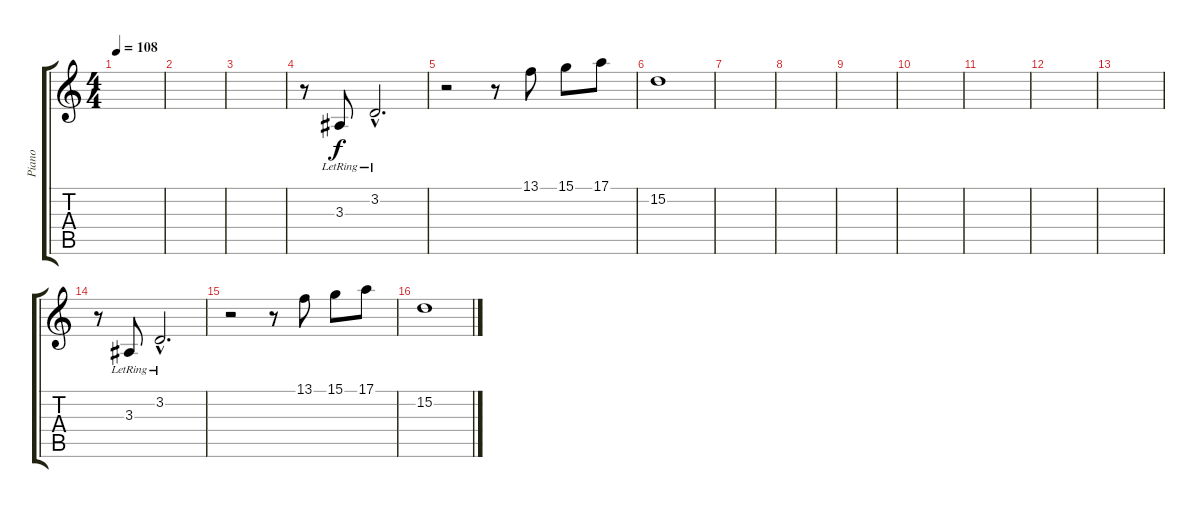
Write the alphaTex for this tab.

\track ("Piano" "Piano") {instrument acousticgrandpiano}
\staff {score tabs}
\tuning (E4 B3 G3 D3 A2 E2) {hide}
\ts (4 4)
\tempo 108
\clef g2
\ks c
|
|
|
r.8 3.3{lr}.8 3.2{hac lr}.2{d} |
r.2 r.8 13.1.8 15.1.8 17.1.8 |
15.2.1 |
|
|
|
|
|
|
|
r.8 3.3{lr}.8 3.2{hac lr}.2{d} |
r.2 r.8 13.1.8 15.1.8 17.1.8 |
15.2.1
